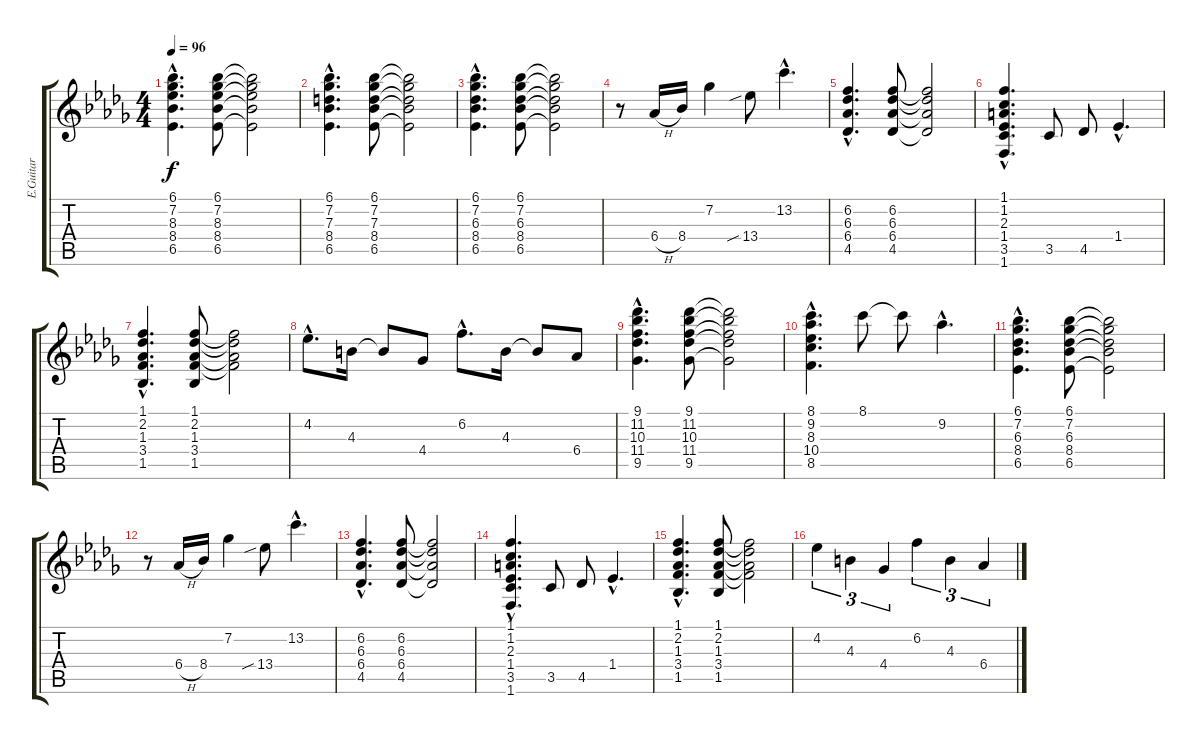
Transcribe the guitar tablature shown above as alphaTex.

\track ("E.Guitar" "E.Guitar") {instrument distortionguitar}
\staff {score tabs}
\tuning (E4 B3 G3 D3 A2 E2) {hide}
\ts (4 4)
\tempo 96
\clef g2
\ks db
(6.1{hac} 7.2{hac} 8.3{hac} 8.4{hac} 6.5{hac}).4{d dy f} (6.1 7.2 8.3 8.4 6.5).8 (6.1{t} 7.2{t} 8.3{t} 8.4{t} 6.5{t}).2 |
(6.1{hac} 7.2{hac} 7.3{hac} 8.4{hac} 6.5{hac}).4{d} (6.1 7.2 7.3 8.4 6.5).8 (6.1{t} 7.2{t} 7.3{t} 8.4{t} 6.5{t}).2 |
(6.1{hac} 7.2{hac} 6.3{hac} 8.4{hac} 6.5{hac}).4{d} (6.1 7.2 6.3 8.4 6.5).8 (6.1{t} 7.2{t} 6.3{t} 8.4{t} 6.5{t}).2 |
r.8 6.4{h}.16 8.4.16 7.2.4 13.4{sib}.8 13.2{hac}.4{d} |
(6.2{hac} 6.3{hac} 6.4{hac} 4.5{hac}).4{d} (6.2 6.3 6.4 4.5).8 (6.2{t} 6.3{t} 6.4{t} 4.5{t}).2 |
(1.1{hac} 1.2{hac} 2.3{hac} 1.4{hac} 3.5{hac} 1.6{hac}).4{d} 3.5.8 4.5.8 1.4{hac}.4{d} |
(1.1{hac} 2.2{hac} 1.3{hac} 3.4{hac} 1.5{hac}).4{d} (1.1 2.2 1.3 3.4 1.5).8 (1.1{t} 2.2{t} 1.3{t} 3.4{t}).2 |
4.2{hac}.8{d} 4.3.16 4.3{t}.8 4.4.8 6.2{hac}.8{d} 4.3.16 4.3{t}.8 6.4.8 |
(9.1{hac} 11.2{hac} 10.3{hac} 11.4{hac} 9.5{hac}).4{d} (9.1 11.2 10.3 11.4 9.5).8 (9.1{t} 11.2{t} 10.3{t} 11.4{t} 9.5{t}).2 |
(8.1{hac} 9.2{hac} 8.3{hac} 10.4{hac} 8.5{hac}).4{d} 8.1.8 8.1{t}.8 9.2{hac}.4{d} |
(6.1{hac} 7.2{hac} 6.3{hac} 8.4{hac} 6.5{hac}).4{d} (6.1 7.2 6.3 8.4 6.5).8 (6.1{t} 7.2{t} 6.3{t} 8.4{t} 6.5{t}).2 |
r.8 6.4{h}.16 8.4.16 7.2.4 13.4{sib}.8 13.2{hac}.4{d} |
(6.2{hac} 6.3{hac} 6.4{hac} 4.5{hac}).4{d} (6.2 6.3 6.4 4.5).8 (6.2{t} 6.3{t} 6.4{t} 4.5{t}).2 |
(1.1{hac} 1.2{hac} 2.3{hac} 1.4{hac} 3.5{hac} 1.6{hac}).4{d} 3.5.8 4.5.8 1.4{hac}.4{d} |
(1.1{hac} 2.2{hac} 1.3{hac} 3.4{hac} 1.5{hac}).4{d} (1.1 2.2 1.3 3.4 1.5).8 (1.1{t} 2.2{t} 1.3{t} 3.4{t}).2 |
4.2.4{tu (3 2)} 4.3.4{tu (3 2)} 4.4.4{tu (3 2)} 6.2.4{tu (3 2)} 4.3.4{tu (3 2)} 6.4.4{tu (3 2)}
